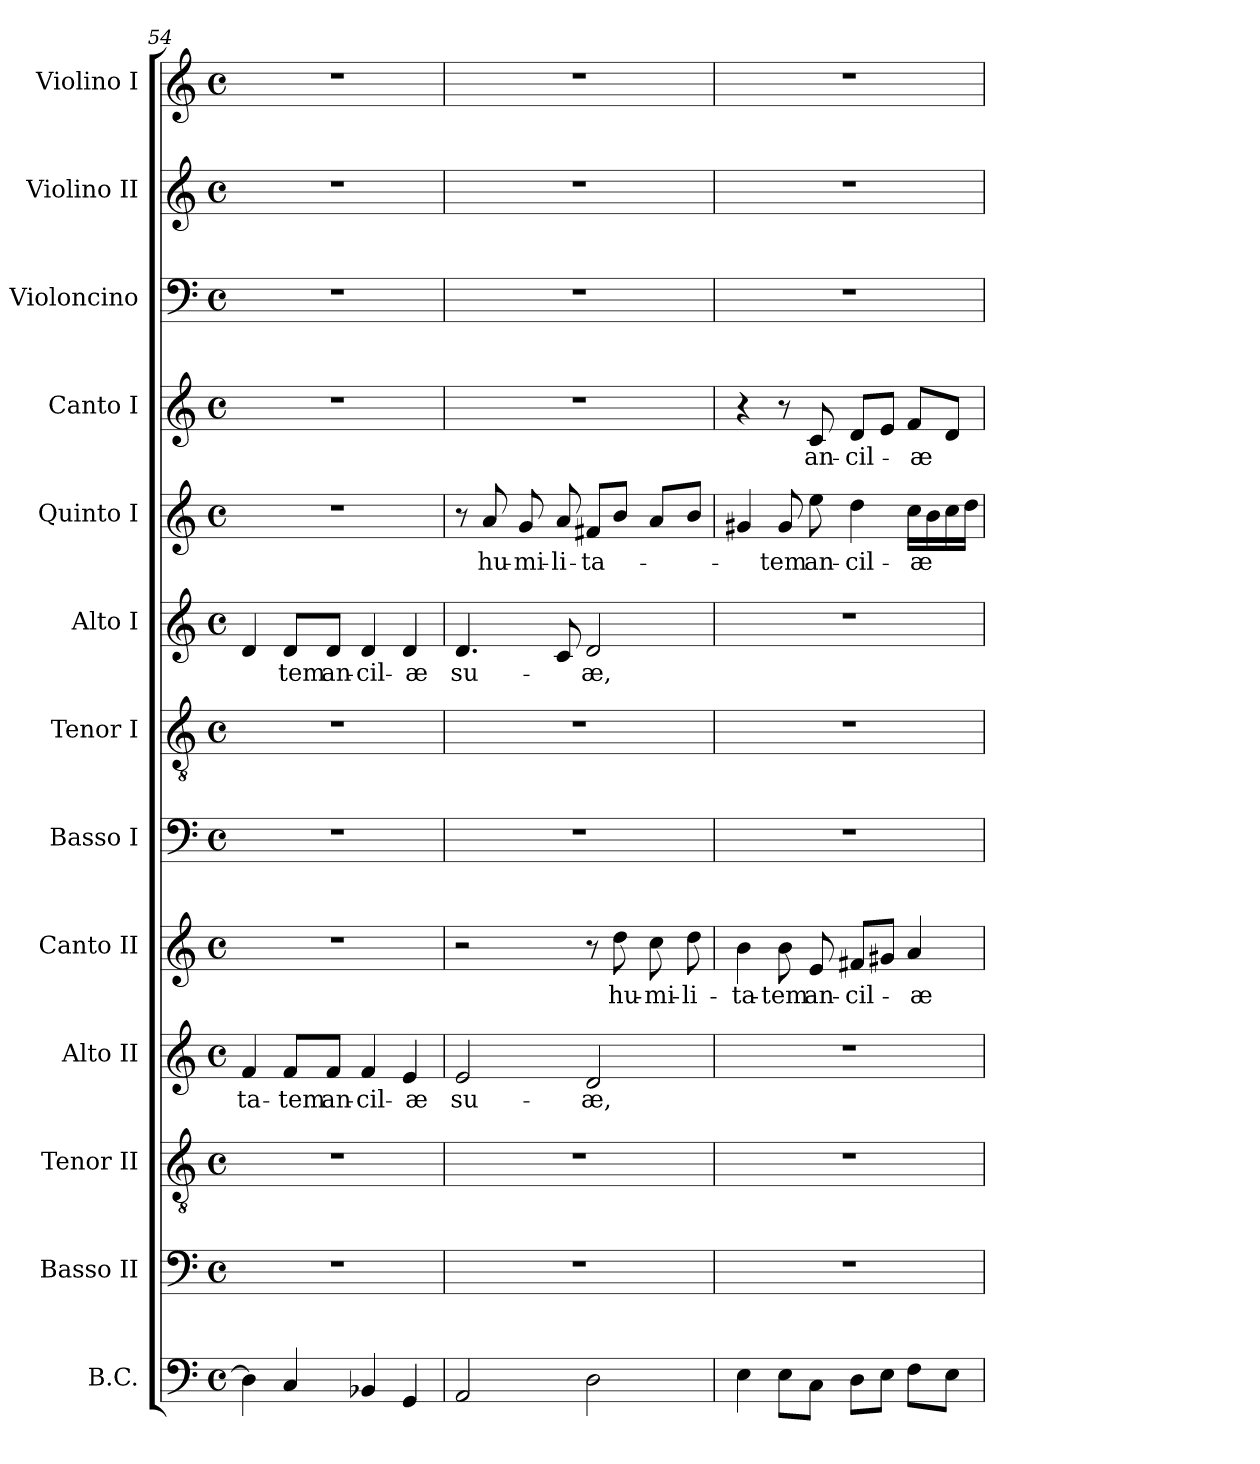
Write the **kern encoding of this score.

**kern	**kern	**kern	**kern	**text	**kern	**text	**kern	**kern	**kern	**text	**kern	**text	**kern	**text	**kern	**kern	**kern
*part13	*part12	*part11	*part10	*part10	*part9	*part9	*part8	*part7	*part6	*part6	*part5	*part5	*part4	*part4	*part3	*part2	*part1
*staff13	*staff12	*staff11	*staff10	*staff10	*staff9	*staff9	*staff8	*staff7	*staff6	*staff6	*staff5	*staff5	*staff4	*staff4	*staff3	*staff2	*staff1
*I"B.C.	*I"Basso II	*I"Tenor II	*I"Alto II	*	*I"Canto II	*	*I"Basso I	*I"Tenor I	*I"Alto I	*	*I"Quinto I	*	*I"Canto I	*	*I"Violoncino	*I"Violino II	*I"Violino I
*I'BC	*I'B 2	*I'T 2	*I'A 2	*	*I'C 2	*	*I'B 1	*I'T 1	*I'A 1	*	*I'Q 1	*	*I'C 1	*	*	*I'Vln. II	*I'Vln. I
*clefF4	*clefF4	*clefGv2	*clefG2	*	*clefG2	*	*clefF4	*clefGv2	*clefG2	*	*clefG2	*	*clefG2	*	*clefF4	*clefG2	*clefG2
*k[]	*k[]	*k[]	*k[]	*	*k[]	*	*k[]	*k[]	*k[]	*	*k[]	*	*k[]	*	*k[]	*k[]	*k[]
*C:	*C:	*C:	*C:	*	*C:	*	*C:	*C:	*C:	*	*C:	*	*C:	*	*C:	*C:	*C:
*M4/4	*M4/4	*M4/4	*M4/4	*	*M4/4	*	*M4/4	*M4/4	*M4/4	*	*M4/4	*	*M4/4	*	*M4/4	*M4/4	*M4/4
*met(c)	*met(c)	*met(c)	*met(c)	*	*met(c)	*	*met(c)	*met(c)	*met(c)	*	*met(c)	*	*met(c)	*	*met(c)	*met(c)	*met(c)
=54	=54	=54	=54	=54	=54	=54	=54	=54	=54	=54	=54	=54	=54	=54	=54	=54	=54
!	!	!	!	!LO:LY:b	!	!	!	!	!	!	!	!	!	!	!	!	!
4D\]	1r	1r	4f/	-ta-	1r	.	1r	1r	4d/	.	1r	.	1r	.	1r	1r	1r
!	!	!	!	!LO:LY:b	!	!	!	!	!	!	!	!	!	!	!	!	!
!	!	!	!	!	!	!	!	!	!	!LO:LY:b	!	!	!	!	!	!	!
4C/	.	.	8f/L	-tem	.	.	.	.	8d/L	-tem	.	.	.	.	.	.	.
!	!	!	!	!LO:LY:b	!	!	!	!	!	!	!	!	!	!	!	!	!
!	!	!	!	!	!	!	!	!	!	!LO:LY:b	!	!	!	!	!	!	!
.	.	.	8f/J	an-	.	.	.	.	8d/J	an-	.	.	.	.	.	.	.
!	!	!	!	!LO:LY:b	!	!	!	!	!	!	!	!	!	!	!	!	!
!	!	!	!	!	!	!	!	!	!	!LO:LY:b	!	!	!	!	!	!	!
4BB-X/	.	.	4f/	-cil-	.	.	.	.	4d/	-cil-	.	.	.	.	.	.	.
!	!	!	!	!LO:LY:b	!	!	!	!	!	!	!	!	!	!	!	!	!
!	!	!	!	!	!	!	!	!	!	!LO:LY:b	!	!	!	!	!	!	!
4GG/	.	.	4e/	-æ	.	.	.	.	4d/	-æ	.	.	.	.	.	.	.
!!LO:PB:g=z
=55	=55	=55	=55	=55	=55	=55	=55	=55	=55	=55	=55	=55	=55	=55	=55	=55	=55
!	!	!	!	!LO:LY:b	!	!	!	!	!	!	!	!	!	!	!	!	!
!	!	!	!	!	!	!	!	!	!	!LO:LY:b	!	!	!	!	!	!	!
2AA/	1r	1r	2e/	su-	2r	.	1r	1r	4.d/	su-	8r	.	1r	.	1r	1r	1r
!	!	!	!	!	!	!	!	!	!	!	!	!LO:LY:b	!	!	!	!	!
.	.	.	.	.	.	.	.	.	.	.	8a/	hu-	.	.	.	.	.
!	!	!	!	!	!	!	!	!	!	!	!	!LO:LY:b	!	!	!	!	!
.	.	.	.	.	.	.	.	.	.	.	8g/	-mi-	.	.	.	.	.
!	!	!	!	!	!	!	!	!	!	!	!	!LO:LY:b	!	!	!	!	!
.	.	.	.	.	.	.	.	.	8c/	.	8a/	-li-	.	.	.	.	.
!	!	!	!	!LO:LY:b	!	!	!	!	!	!	!	!	!	!	!	!	!
!	!	!	!	!	!	!	!	!	!	!LO:LY:b	!	!	!	!	!	!	!
!	!	!	!	!	!	!	!	!	!	!	!	!LO:LY:b	!	!	!	!	!
2D\	.	.	2d/	-æ,	8r	.	.	.	2d/	-æ,	8f#X/L	-ta-	.	.	.	.	.
!	!	!	!	!	!	!LO:LY:b	!	!	!	!	!	!	!	!	!	!	!
.	.	.	.	.	8dd\	hu-	.	.	.	.	8b/J	.	.	.	.	.	.
!	!	!	!	!	!	!LO:LY:b	!	!	!	!	!	!	!	!	!	!	!
.	.	.	.	.	8cc\	-mi-	.	.	.	.	8a/L	.	.	.	.	.	.
!	!	!	!	!	!	!LO:LY:b	!	!	!	!	!	!	!	!	!	!	!
.	.	.	.	.	8dd\	-li-	.	.	.	.	8b/J	.	.	.	.	.	.
=56	=56	=56	=56	=56	=56	=56	=56	=56	=56	=56	=56	=56	=56	=56	=56	=56	=56
!	!	!	!	!	!	!LO:LY:b	!	!	!	!	!	!	!	!	!	!	!
4E\	1r	1r	1r	.	4b\	-ta-	1r	1r	1r	.	4g#X/	.	4r	.	1r	1r	1r
!	!	!	!	!	!	!LO:LY:b	!	!	!	!	!	!	!	!	!	!	!
!	!	!	!	!	!	!	!	!	!	!	!	!LO:LY:b	!	!	!	!	!
8E\L	.	.	.	.	8b\	-tem	.	.	.	.	8g#/	-tem	8r	.	.	.	.
!	!	!	!	!	!	!LO:LY:b	!	!	!	!	!	!	!	!	!	!	!
!	!	!	!	!	!	!	!	!	!	!	!	!LO:LY:b	!	!	!	!	!
!	!	!	!	!	!	!	!	!	!	!	!	!	!	!LO:LY:b	!	!	!
8C\J	.	.	.	.	8e/	an-	.	.	.	.	8ee\	an-	8c/	an-	.	.	.
!	!	!	!	!	!	!LO:LY:b	!	!	!	!	!	!	!	!	!	!	!
!	!	!	!	!	!	!	!	!	!	!	!	!LO:LY:b	!	!	!	!	!
!	!	!	!	!	!	!	!	!	!	!	!	!	!	!LO:LY:b	!	!	!
8D\L	.	.	.	.	8f#X/L	-cil-	.	.	.	.	4dd\	-cil-	8d/L	-cil-	.	.	.
8E\J	.	.	.	.	8g#X/J	.	.	.	.	.	.	.	8e/J	.	.	.	.
!	!	!	!	!	!	!LO:LY:b	!	!	!	!	!	!	!	!	!	!	!
!	!	!	!	!	!	!	!	!	!	!	!	!LO:LY:b	!	!	!	!	!
!	!	!	!	!	!	!	!	!	!	!	!	!	!	!LO:LY:b	!	!	!
8F\L	.	.	.	.	4a/	-æ	.	.	.	.	16cc\LL	-æ	8f/L	-æ	.	.	.
.	.	.	.	.	.	.	.	.	.	.	16b\	.	.	.	.	.	.
8E\J	.	.	.	.	.	.	.	.	.	.	16cc\	.	8d/J	.	.	.	.
.	.	.	.	.	.	.	.	.	.	.	16dd\JJ	.	.	.	.	.	.
=	=	=	=	=	=	=	=	=	=	=	=	=	=	=	=	=	=
*-	*-	*-	*-	*-	*-	*-	*-	*-	*-	*-	*-	*-	*-	*-	*-	*-	*-
